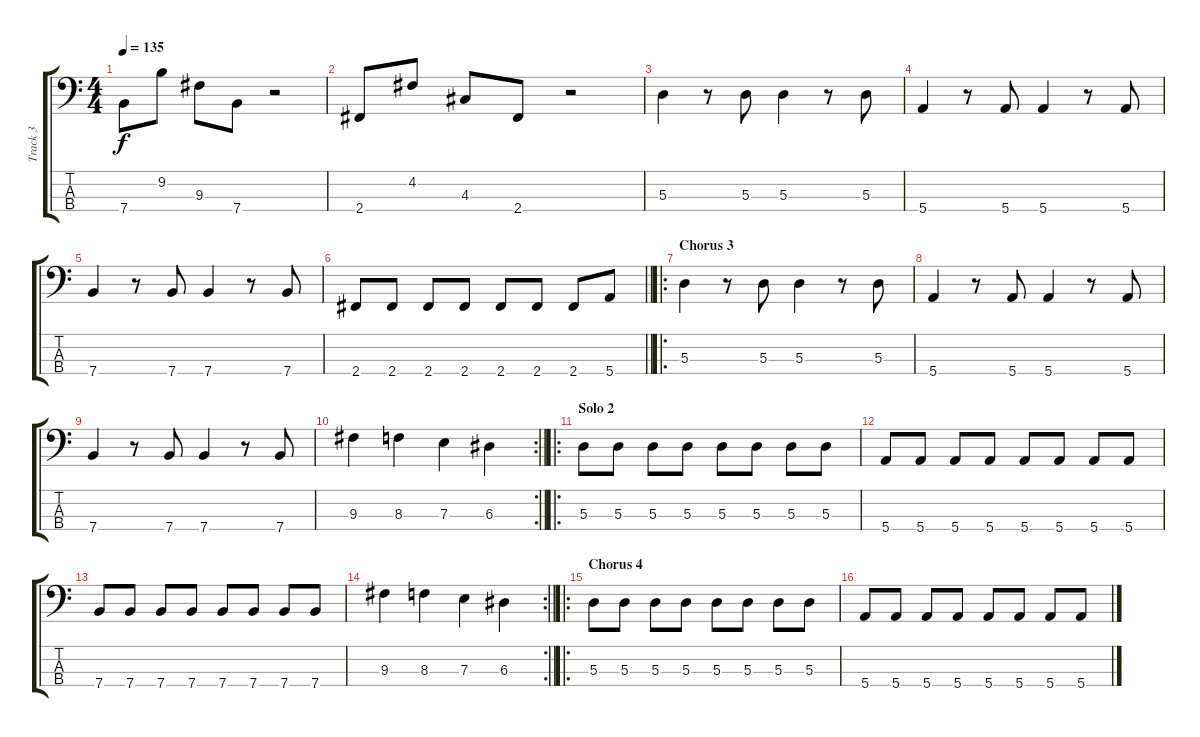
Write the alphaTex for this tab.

\track ("Track 3" "Track 3") {instrument electricbassfinger}
\staff {score tabs}
\tuning (G2 D2 A1 E1) {hide}
\ts (4 4)
\tempo 135
\clef f4
\ks c
7.4.8{dy f} 9.2.8 9.3.8 7.4.8 r.2 |
2.4.8 4.2.8 4.3.8 2.4.8 r.2 |
5.3.4 r.8 5.3.8 5.3.4 r.8 5.3.8 |
5.4.4 r.8 5.4.8 5.4.4 r.8 5.4.8 |
7.4.4 r.8 7.4.8 7.4.4 r.8 7.4.8 |
\barLineRight lightlight
2.4.8 2.4.8 2.4.8 2.4.8 2.4.8 2.4.8 2.4.8 5.4.8 |
\ro
\section ("" "Chorus 3")
5.3.4 r.8 5.3.8 5.3.4 r.8 5.3.8 |
5.4.4 r.8 5.4.8 5.4.4 r.8 5.4.8 |
7.4.4 r.8 7.4.8 7.4.4 r.8 7.4.8 |
\rc 2
\barLineRight lightlight
9.3.4 8.3.4 7.3.4 6.3.4 |
\ro
\section ("" "Solo 2")
5.3.8 5.3.8 5.3.8 5.3.8 5.3.8 5.3.8 5.3.8 5.3.8 |
5.4.8 5.4.8 5.4.8 5.4.8 5.4.8 5.4.8 5.4.8 5.4.8 |
7.4.8 7.4.8 7.4.8 7.4.8 7.4.8 7.4.8 7.4.8 7.4.8 |
\rc 2
\barLineRight lightlight
9.3.4 8.3.4 7.3.4 6.3.4 |
\ro
\section ("" "Chorus 4")
5.3.8 5.3.8 5.3.8 5.3.8 5.3.8 5.3.8 5.3.8 5.3.8 |
5.4.8 5.4.8 5.4.8 5.4.8 5.4.8 5.4.8 5.4.8 5.4.8
